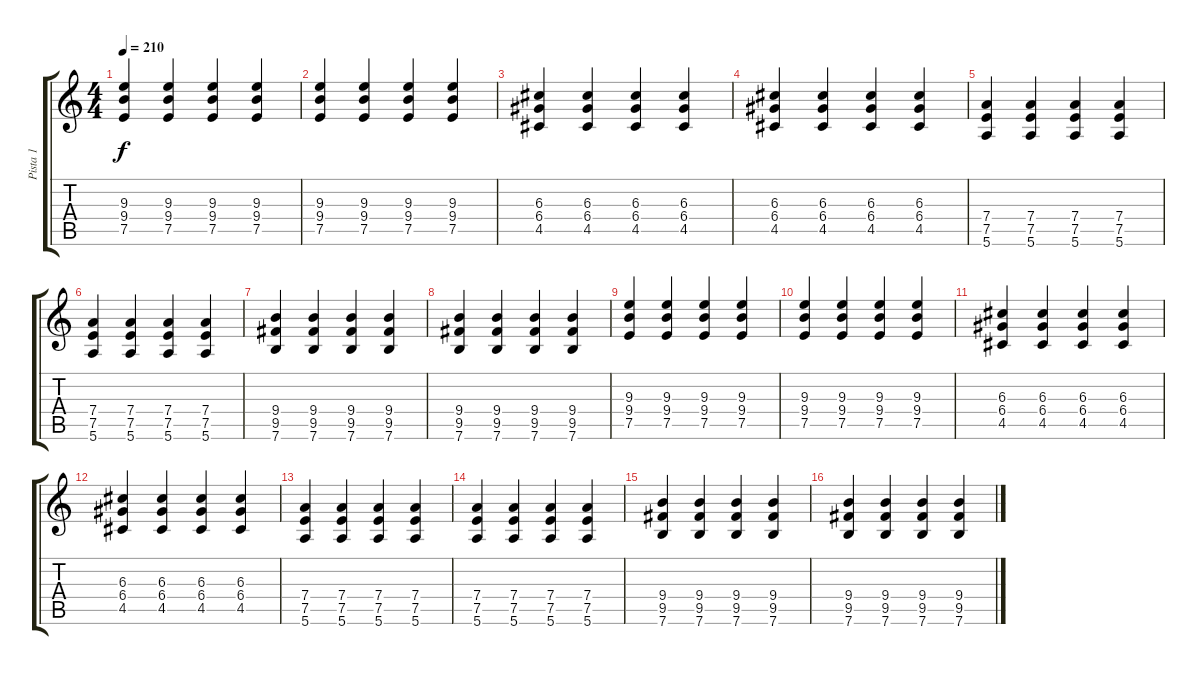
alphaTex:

\track ("Pista 1" "Pista 1") {instrument overdrivenguitar}
\staff {score tabs}
\tuning (E4 B3 G3 D3 A2 E2) {hide}
\ts (4 4)
\tempo 210
\clef g2
\ks c
(9.3 9.4 7.5).4{dy f} (9.3 9.4 7.5).4 (9.3 9.4 7.5).4 (9.3 9.4 7.5).4 |
(9.3 9.4 7.5).4 (9.3 9.4 7.5).4 (9.3 9.4 7.5).4 (9.3 9.4 7.5).4 |
(6.3 6.4 4.5).4 (6.3 6.4 4.5).4 (6.3 6.4 4.5).4 (6.3 6.4 4.5).4 |
(6.3 6.4 4.5).4 (6.3 6.4 4.5).4 (6.3 6.4 4.5).4 (6.3 6.4 4.5).4 |
(7.4 7.5 5.6).4 (7.4 7.5 5.6).4 (7.4 7.5 5.6).4 (7.4 7.5 5.6).4 |
(7.4 7.5 5.6).4 (7.4 7.5 5.6).4 (7.4 7.5 5.6).4 (7.4 7.5 5.6).4 |
(9.4 9.5 7.6).4 (9.4 9.5 7.6).4 (9.4 9.5 7.6).4 (9.4 9.5 7.6).4 |
(9.4 9.5 7.6).4 (9.4 9.5 7.6).4 (9.4 9.5 7.6).4 (9.4 9.5 7.6).4 |
(9.3 9.4 7.5).4 (9.3 9.4 7.5).4 (9.3 9.4 7.5).4 (9.3 9.4 7.5).4 |
(9.3 9.4 7.5).4 (9.3 9.4 7.5).4 (9.3 9.4 7.5).4 (9.3 9.4 7.5).4 |
(6.3 6.4 4.5).4 (6.3 6.4 4.5).4 (6.3 6.4 4.5).4 (6.3 6.4 4.5).4 |
(6.3 6.4 4.5).4 (6.3 6.4 4.5).4 (6.3 6.4 4.5).4 (6.3 6.4 4.5).4 |
(7.4 7.5 5.6).4 (7.4 7.5 5.6).4 (7.4 7.5 5.6).4 (7.4 7.5 5.6).4 |
(7.4 7.5 5.6).4 (7.4 7.5 5.6).4 (7.4 7.5 5.6).4 (7.4 7.5 5.6).4 |
(9.4 9.5 7.6).4 (9.4 9.5 7.6).4 (9.4 9.5 7.6).4 (9.4 9.5 7.6).4 |
(9.4 9.5 7.6).4 (9.4 9.5 7.6).4 (9.4 9.5 7.6).4 (9.4 9.5 7.6).4
